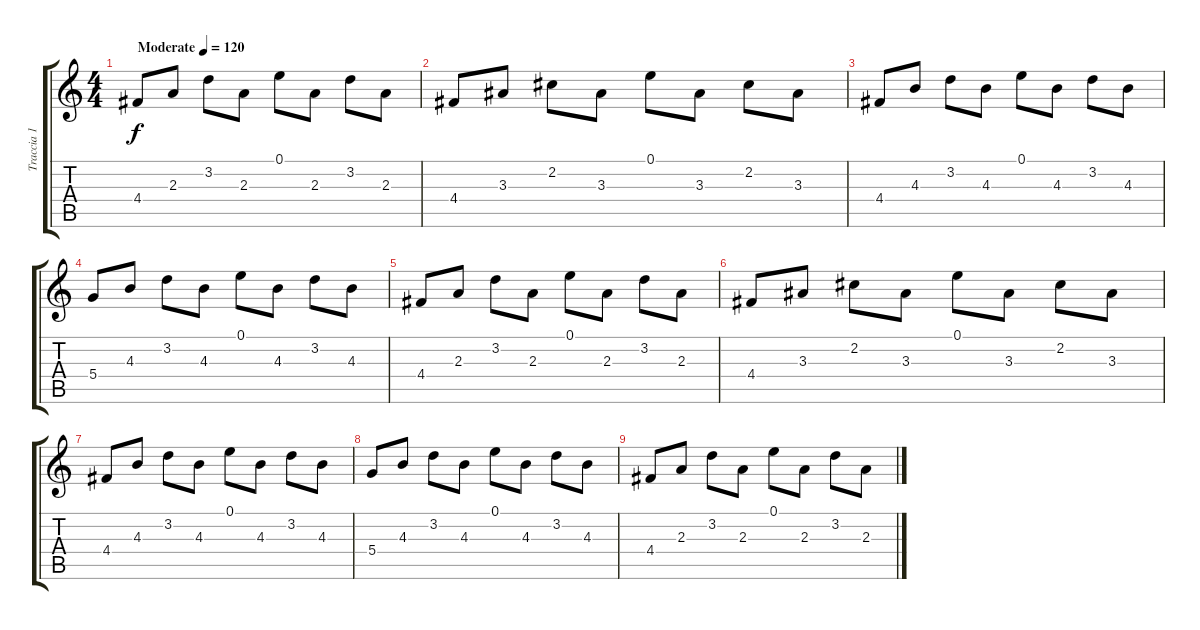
\track ("Traccia 1" "Traccia 1") {instrument acousticguitarsteel}
\staff {score tabs}
\tuning (E4 B3 G3 D3 A2 E2) {hide}
\ts (4 4)
\tempo (120 "Moderate")
\clef g2
\ks c
4.4.8{dy f instrument acousticguitarsteel} 2.3.8 3.2.8 2.3.8 0.1.8 2.3.8 3.2.8 2.3.8 |
4.4.8 3.3.8 2.2.8 3.3.8 0.1.8 3.3.8 2.2.8 3.3.8 |
4.4.8 4.3.8 3.2.8 4.3.8 0.1.8 4.3.8 3.2.8 4.3.8 |
5.4.8 4.3.8 3.2.8 4.3.8 0.1.8 4.3.8 3.2.8 4.3.8 |
4.4.8 2.3.8 3.2.8 2.3.8 0.1.8 2.3.8 3.2.8 2.3.8 |
4.4.8 3.3.8 2.2.8 3.3.8 0.1.8 3.3.8 2.2.8 3.3.8 |
4.4.8 4.3.8 3.2.8 4.3.8 0.1.8 4.3.8 3.2.8 4.3.8 |
5.4.8 4.3.8 3.2.8 4.3.8 0.1.8 4.3.8 3.2.8 4.3.8 |
4.4.8 2.3.8 3.2.8 2.3.8 0.1.8 2.3.8 3.2.8 2.3.8
